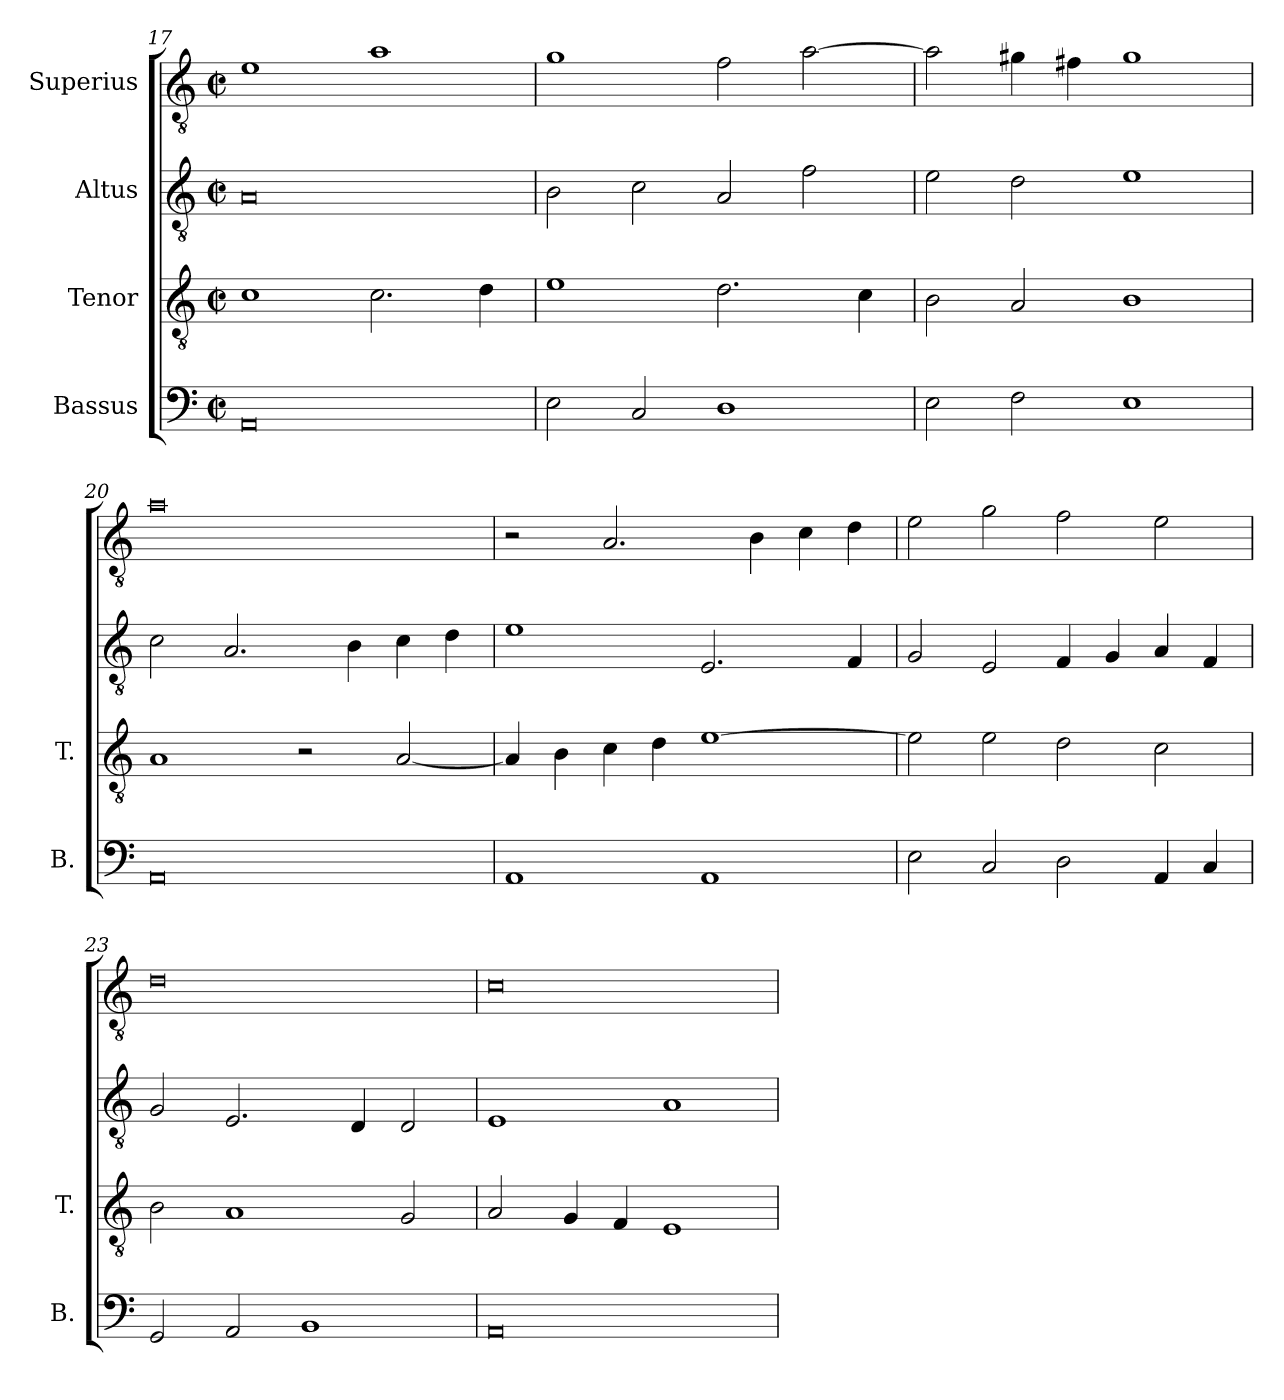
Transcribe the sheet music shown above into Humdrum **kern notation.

**kern	**kern	**kern	**kern
*part4	*part3	*part2	*part1
*staff4	*staff3	*staff2	*staff1
*I"Bassus	*I"Tenor	*I"Altus	*I"Superius
*I'B.	*I'T.	*	*
*clefF4	*clefGv2	*clefGv2	*clefGv2
*	*ITrd7c12	*ITrd7c12	*ITrd7c12
*k[]	*k[]	*k[]	*k[]
*C:	*C:	*C:	*C:
*M2/2	*M2/2	*M2/2	*M2/2
*met(c|)	*met(c|)	*met(c|)	*met(c|)
=17	=17	=17	=17
0AAi	1Ci	0AAi	1Ei
.	2.Ci\	.	1Ai
.	4Di\	.	.
=18	=18	=18	=18
2Ei\	1Ei	2BBi\	1Gi
2Ci/	.	2Ci\	.
1Di	2.Di\	2AAi/	2Fi\
.	.	2Fi\	[>2Ai\
.	4Ci\	.	.
=19	=19	=19	=19
2Ei\	2BBi\	2Ei\	2Ai\]
2Fi\	2AAi/	2Di\	4G#Xi\
.	.	.	4F#Xi\
1Ei	1BBi	1Ei	1G#i
!!LO:PB:g=z
=20	=20	=20	=20
0AAi	1AAi	2Ci\	0Ai
.	.	2.AAi/	.
.	2r	.	.
.	.	4BBi\	.
.	[<2AAi/	4Ci\	.
.	.	4Di\	.
=21	=21	=21	=21
1AAi	4AAi/]	1Ei	2r
.	4BBi\	.	.
.	4Ci\	.	2.AAi/
.	4Di\	.	.
1AAi	[>1Ei	2.EEi/	.
.	.	.	4BBi\
.	.	.	4Ci\
.	.	4FFi/	4Di\
=22	=22	=22	=22
2Ei\	2Ei\]	2GGi/	2Ei\
2Ci/	2Ei\	2EEi/	2Gi\
2Di\	2Di\	4FFi/	2Fi\
.	.	4GGi/	.
4AAi/	2Ci\	4AAi/	2Ei\
4Ci/	.	4FFi/	.
=23	=23	=23	=23
2GGi/	2BBi\	2GGi/	0Di
2AAi/	1AAi	2.EEi/	.
1BBi	.	.	.
.	.	4DDi/	.
.	2GGi/	2DDi/	.
=24	=24	=24	=24
0AAi	2AAi/	1EEi	0Ci
.	4GGi/	.	.
.	4FFi/	.	.
.	1EEi	1AAi	.
=	=	=	=
*-	*-	*-	*-
